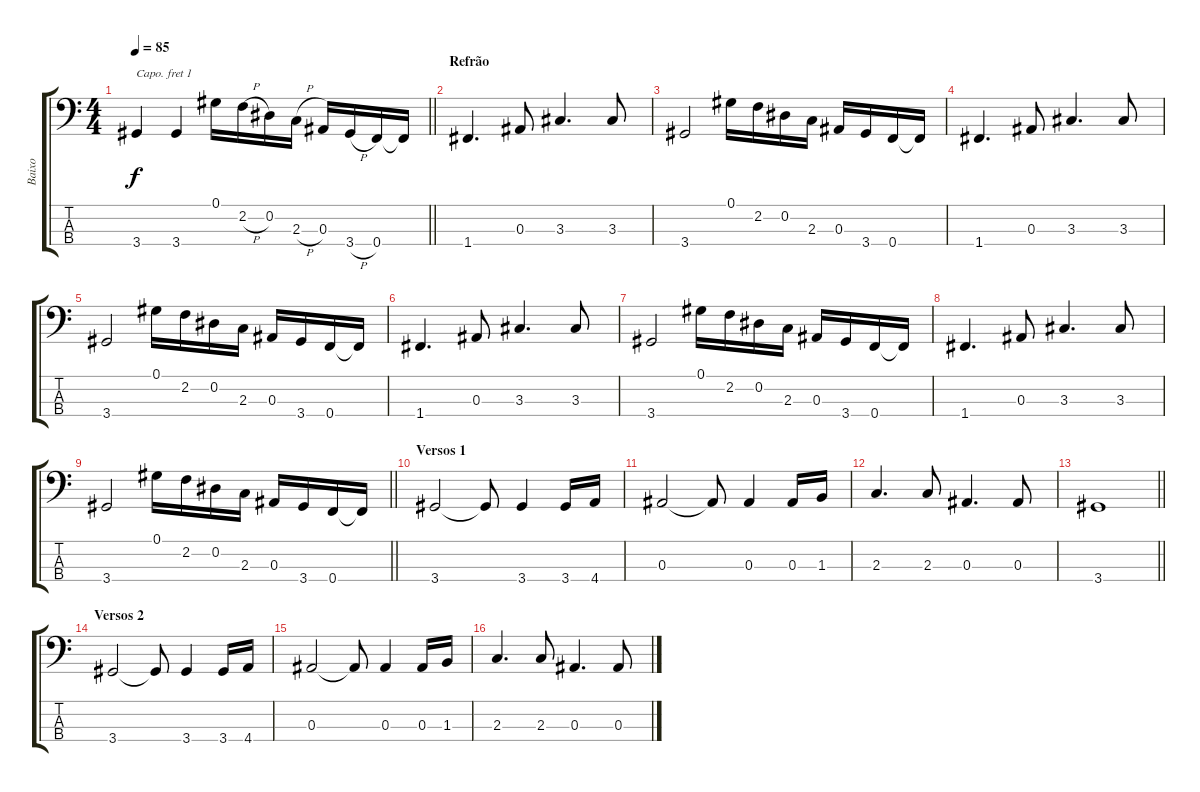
\track ("Baixo" "Baixo") {instrument electricbassfinger}
\staff {score tabs}
\capo 1
\tuning (G2 D2 A1 E1) {hide}
\ts (4 4)
\tempo 85
\clef f4
\barLineRight lightlight
\ks c
3.4.4{dy f} 3.4.4 0.1.16 2.2{h}.16 0.2.16 2.3{h}.16 0.3.16 3.4{h}.16 0.4.16 0.4{t}.16 |
\section ("" "Refrão")
1.4.4{d} 0.3.8 3.3.4{d} 3.3.8 |
3.4.2 0.1.16 2.2.16 0.2.16 2.3.16 0.3.16 3.4.16 0.4.16 0.4{t}.16 |
1.4.4{d} 0.3.8 3.3.4{d} 3.3.8 |
3.4.2 0.1.16 2.2.16 0.2.16 2.3.16 0.3.16 3.4.16 0.4.16 0.4{t}.16 |
1.4.4{d} 0.3.8 3.3.4{d} 3.3.8 |
3.4.2 0.1.16 2.2.16 0.2.16 2.3.16 0.3.16 3.4.16 0.4.16 0.4{t}.16 |
1.4.4{d} 0.3.8 3.3.4{d} 3.3.8 |
\barLineRight lightlight
3.4.2 0.1.16 2.2.16 0.2.16 2.3.16 0.3.16 3.4.16 0.4.16 0.4{t}.16 |
\section ("" "Versos 1")
3.4.2 3.4{t}.8 3.4.4 3.4.16 4.4.16 |
0.3.2 0.3{t}.8 0.3.4 0.3.16 1.3.16 |
2.3.4{d} 2.3.8 0.3.4{d} 0.3.8 |
\barLineRight lightlight
3.4.1 |
\section ("" "Versos 2")
3.4.2 3.4{t}.8 3.4.4 3.4.16 4.4.16 |
0.3.2 0.3{t}.8 0.3.4 0.3.16 1.3.16 |
2.3.4{d} 2.3.8 0.3.4{d} 0.3.8
